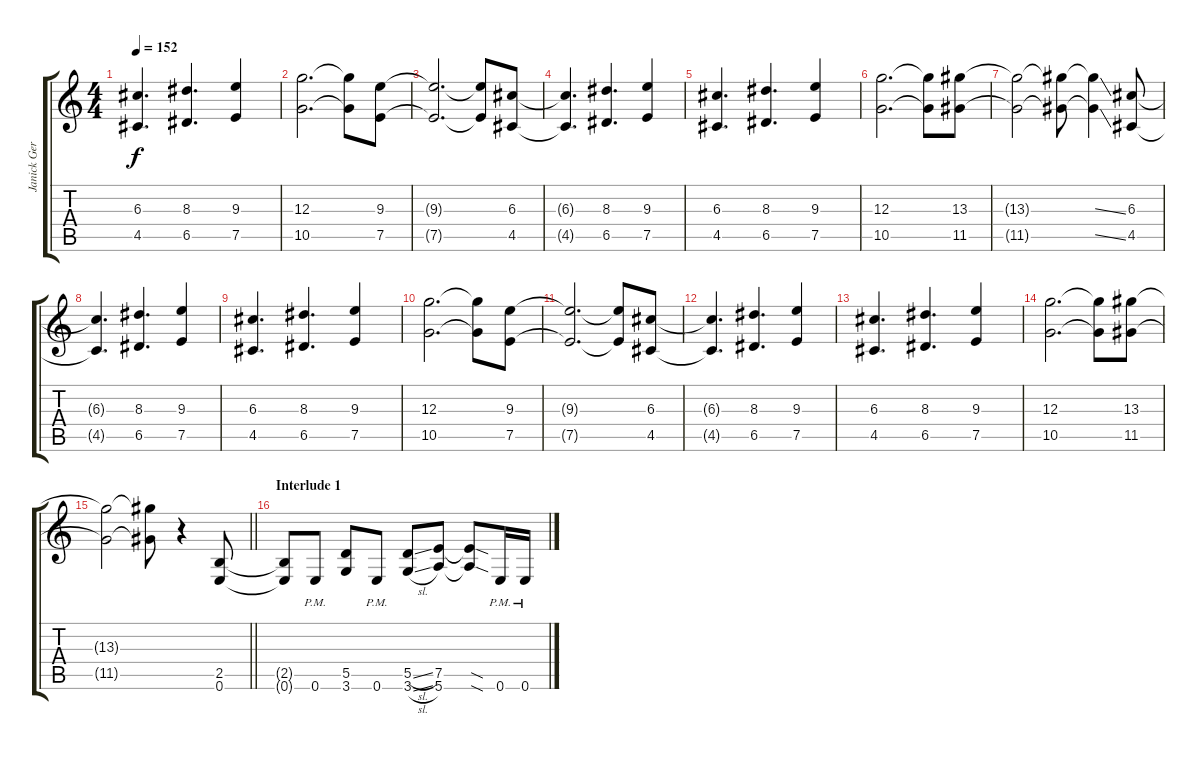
\track ("Janick Gers" "Janick Ger") {instrument overdrivenguitar}
\staff {score tabs}
\tuning (E4 B3 G3 D3 A2 E2) {hide}
\ts (4 4)
\tempo 152
\clef g2
\ks c
(6.3 4.5).4{d dy f} (8.3 6.5).4{d} (9.3 7.5).4 |
(12.3 10.5).2{d} (12.3{t} 10.5{t}).8 (9.3 7.5).8 |
(9.3{t} 7.5{t}).2{d} (9.3{t} 7.5{t}).8 (6.3 4.5).8 |
(6.3{t} 4.5{t}).4{d} (8.3 6.5).4{d} (9.3 7.5).4 |
(6.3 4.5).4{d} (8.3 6.5).4{d} (9.3 7.5).4 |
(12.3 10.5).2{d} (12.3{t} 10.5{t}).8 (13.3 11.5).8 |
(13.3{t} 11.5{t}).2 (13.3{t} 11.5{t}).8 (13.3{ss t} 11.5{ss t}).4 (6.3 4.5).8 |
(6.3{t} 4.5{t}).4{d} (8.3 6.5).4{d} (9.3 7.5).4 |
(6.3 4.5).4{d} (8.3 6.5).4{d} (9.3 7.5).4 |
(12.3 10.5).2{d} (12.3{t} 10.5{t}).8 (9.3 7.5).8 |
(9.3{t} 7.5{t}).2{d} (9.3{t} 7.5{t}).8 (6.3 4.5).8 |
(6.3{t} 4.5{t}).4{d} (8.3 6.5).4{d} (9.3 7.5).4 |
(6.3 4.5).4{d} (8.3 6.5).4{d} (9.3 7.5).4 |
(12.3 10.5).2{d} (12.3{t} 10.5{t}).8 (13.3 11.5).8 |
\barLineRight lightlight
(13.3{t} 11.5{t}).2 (13.3{t} 11.5{t}).8 r.4 (2.5 0.6).8 |
\section ("" "Interlude 1")
(2.5{t} 0.6{t}).8 0.6{pm}.8 (5.5 3.6).8 0.6{pm}.8 (5.5{sl} 3.6{sl}).8 (7.5 5.6).8 (7.5{sod t} 5.6{sod t}).8 0.6{pm}.16 0.6{pm}.16
